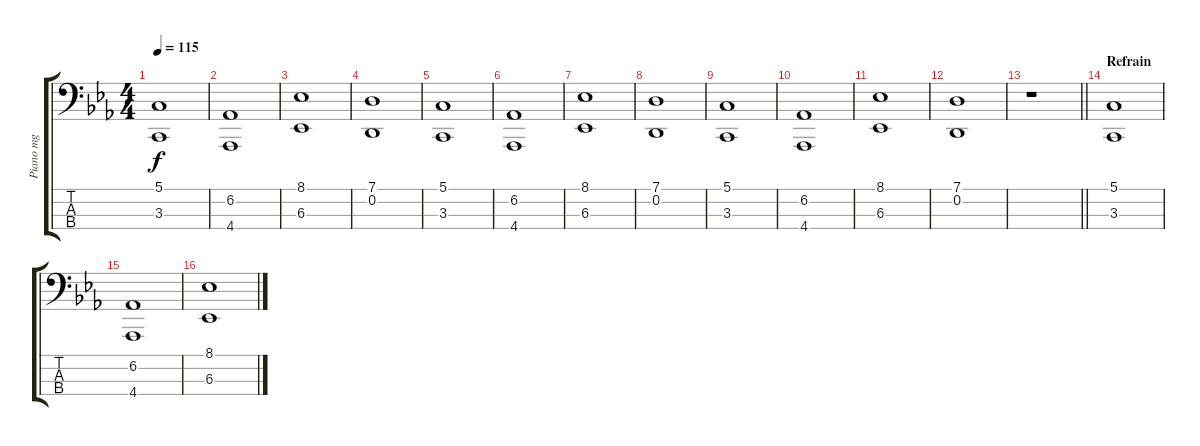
\track ("Piano mg" "Piano mg") {instrument acousticgrandpiano}
\staff {score tabs}
\tuning (G2 D2 A1 E1) {hide}
\ts (4 4)
\tempo 115
\clef f4
\ks eb
(5.1 3.3).1{dy f} |
(6.2 4.4).1 |
(8.1 6.3).1 |
(7.1 0.2).1 |
(5.1 3.3).1 |
(6.2 4.4).1 |
(8.1 6.3).1 |
(7.1 0.2).1 |
(5.1 3.3).1 |
(6.2 4.4).1 |
(8.1 6.3).1 |
(7.1 0.2).1 |
\barLineRight lightlight
r.1 |
\section ("" "Refrain")
(5.1 3.3).1 |
(6.2 4.4).1 |
(8.1 6.3).1
